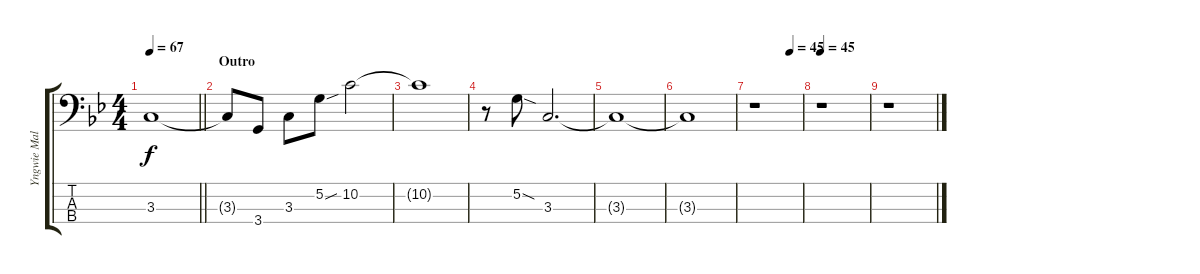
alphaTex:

\track ("Yngwie Malmsteen" "Yngwie Mal") {instrument electricbassfinger}
\staff {score tabs}
\tuning (G2 D2 A1 E1) {hide}
\ts (4 4)
\tempo 67
\clef f4
\barLineRight lightlight
\ks bb
3.3{t}.1{dy f} |
\section ("" "Outro")
3.3{t}.8 3.4.8 3.3.8 5.2{sou}.8 10.2.2 |
10.2{t}.1 |
r.8 5.2{sod}.8 3.3.2{d} |
3.3{t}.1 |
3.3{t}.1 |
\tempo (45 0.75)
r.1 |
\tempo 45
r.1 |
r.1
